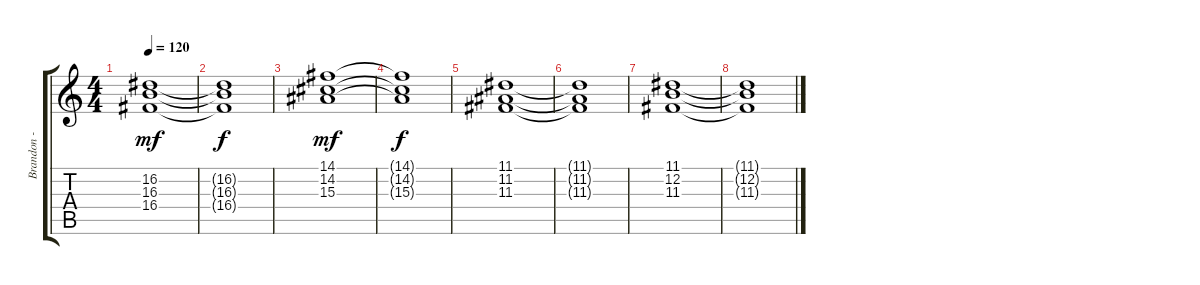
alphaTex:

\track ("Brandon - Piano" "Brandon - ") {instrument acousticgrandpiano}
\staff {score tabs}
\tuning (E4 B3 G3 D3 A2 E2) {hide}
\ts (4 4)
\tempo 120
\clef g2
\ks c
(16.2 16.3 16.4).1{dy mf} |
(16.2{t} 16.3{t} 16.4{t}).1{dy f} |
(14.1 14.2 15.3).1{dy mf} |
(14.1{t} 14.2{t} 15.3{t}).1{dy f} |
(11.1 11.2 11.3).1 |
(11.1{t} 11.2{t} 11.3{t}).1 |
(11.1 12.2 11.3).1 |
(11.1{t} 12.2{t} 11.3{t}).1
